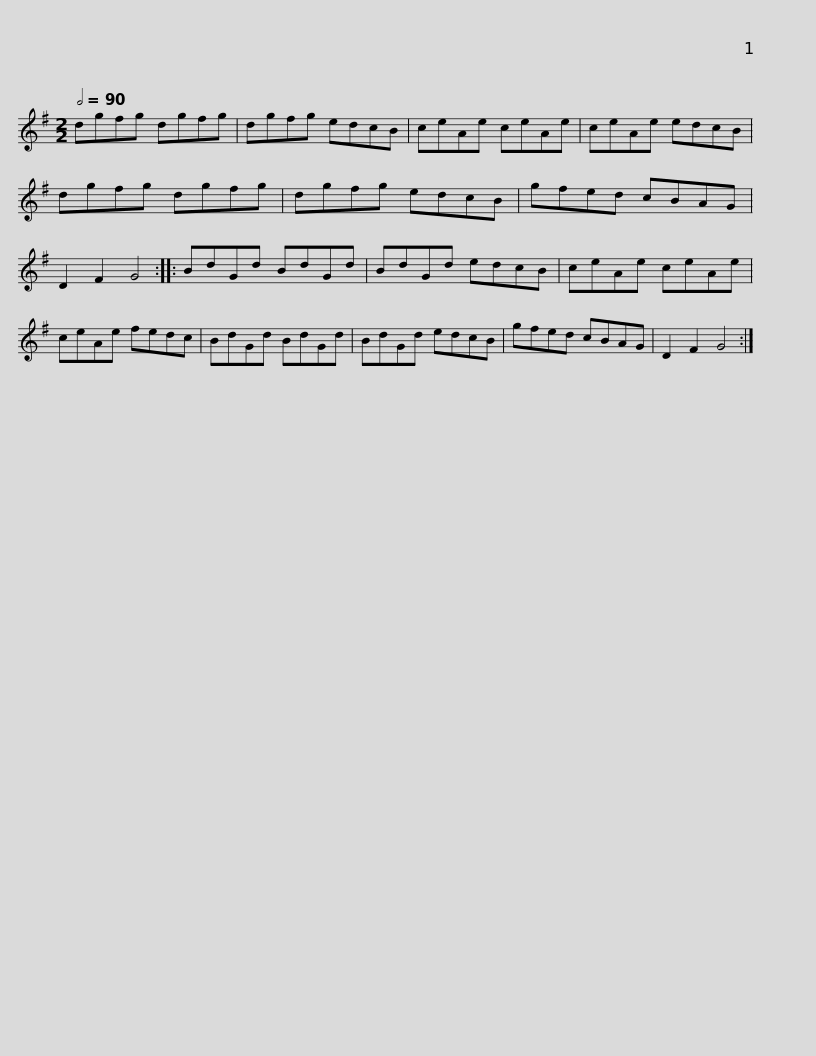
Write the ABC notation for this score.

X:1
L:1/8
Q:1/2=90
M:2/2
I:linebreak $
K:G
V:1 treble
V:1
 dgfg dgfg | dgfg edcB | ceAe ceAe | ceAe edcB | dgfg dgfg |$ %5
 dgfg edcB | gfed cBAG | D2 F2 G4 :: BdGd BdGd | BdGd edcB | %10
 ceAe ceAe |$ ceAe fedc | BdGd BdGd | BdGd edcB | gfed cBAG | %15
 D2 F2 G4 :| %16
